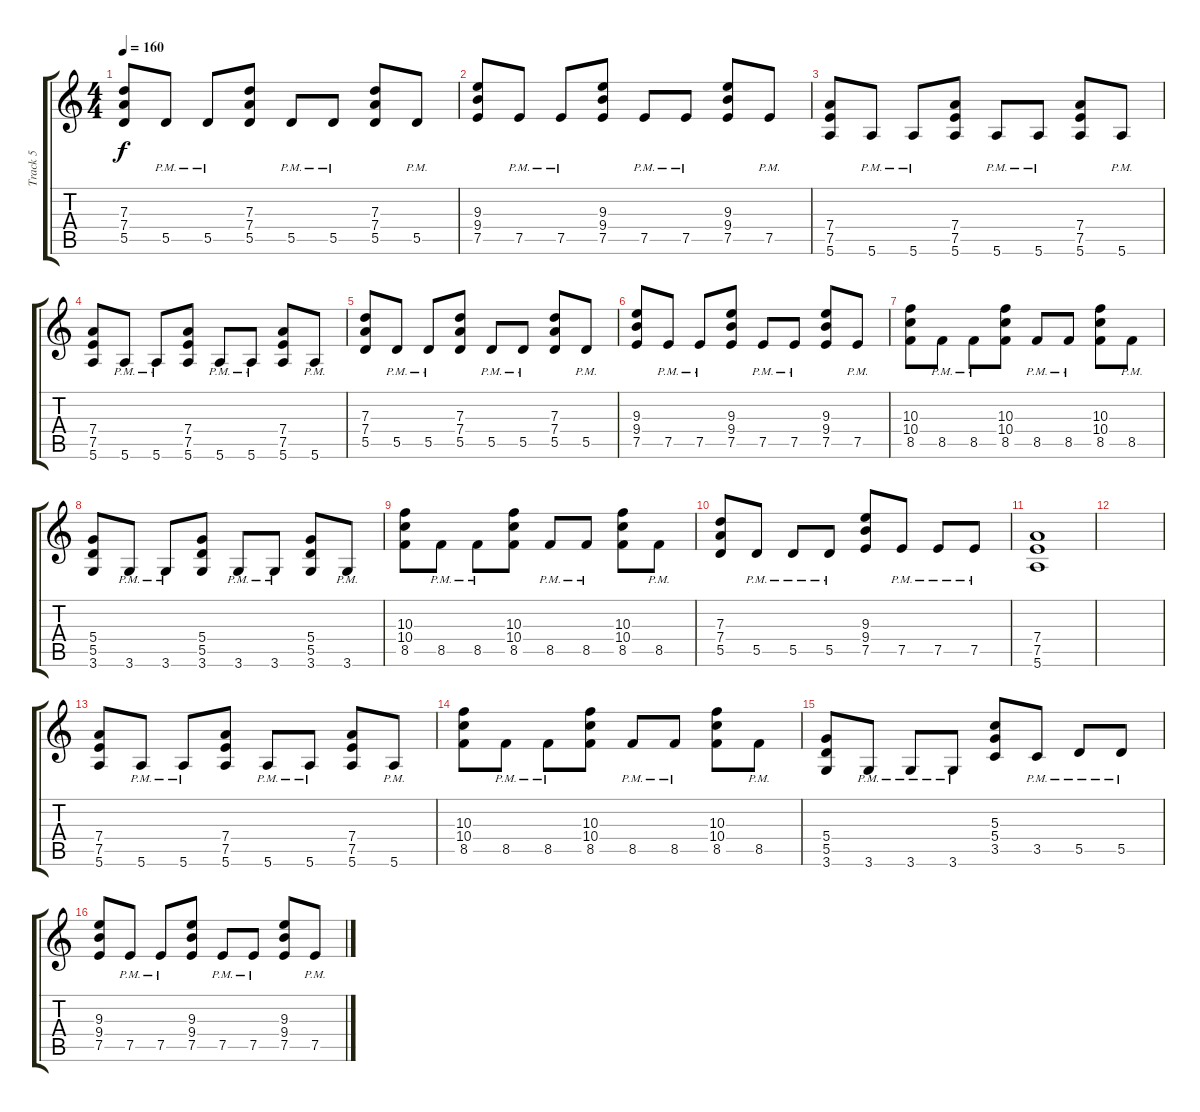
\track ("Track 5" "Track 5") {instrument overdrivenguitar}
\staff {score tabs}
\tuning (E4 B3 G3 D3 A2 E2) {hide}
\ts (4 4)
\tempo 160
\clef g2
\ks c
(7.3 7.4 5.5).8{dy f} 5.5{pm}.8 5.5{pm}.8 (7.3 7.4 5.5).8 5.5{pm}.8 5.5{pm}.8 (7.3 7.4 5.5).8 5.5{pm}.8 |
(9.3 9.4 7.5).8 7.5{pm}.8 7.5{pm}.8 (9.3 9.4 7.5).8 7.5{pm}.8 7.5{pm}.8 (9.3 9.4 7.5).8 7.5{pm}.8 |
(7.4 7.5 5.6).8 5.6{pm}.8 5.6{pm}.8 (7.4 7.5 5.6).8 5.6{pm}.8 5.6{pm}.8 (7.4 7.5 5.6).8 5.6{pm}.8 |
(7.4 7.5 5.6).8 5.6{pm}.8 5.6{pm}.8 (7.4 7.5 5.6).8 5.6{pm}.8 5.6{pm}.8 (7.4 7.5 5.6).8 5.6{pm}.8 |
(7.3 7.4 5.5).8 5.5{pm}.8 5.5{pm}.8 (7.3 7.4 5.5).8 5.5{pm}.8 5.5{pm}.8 (7.3 7.4 5.5).8 5.5{pm}.8 |
(9.3 9.4 7.5).8 7.5{pm}.8 7.5{pm}.8 (9.3 9.4 7.5).8 7.5{pm}.8 7.5{pm}.8 (9.3 9.4 7.5).8 7.5{pm}.8 |
(10.3 10.4 8.5).8 8.5{pm}.8 8.5{pm}.8 (10.3 10.4 8.5).8 8.5{pm}.8 8.5{pm}.8 (10.3 10.4 8.5).8 8.5{pm}.8 |
(5.4 5.5 3.6).8 3.6{pm}.8 3.6{pm}.8 (5.4 5.5 3.6).8 3.6{pm}.8 3.6{pm}.8 (5.4 5.5 3.6).8 3.6{pm}.8 |
(10.3 10.4 8.5).8 8.5{pm}.8 8.5{pm}.8 (10.3 10.4 8.5).8 8.5{pm}.8 8.5{pm}.8 (10.3 10.4 8.5).8 8.5{pm}.8 |
(7.3 7.4 5.5).8 5.5{pm}.8 5.5{pm}.8 5.5{pm}.8 (9.3 9.4 7.5).8 7.5{pm}.8 7.5{pm}.8 7.5{pm}.8 |
(7.4 7.5 5.6).1 |
|
(7.4 7.5 5.6).8 5.6{pm}.8 5.6{pm}.8 (7.4 7.5 5.6).8 5.6{pm}.8 5.6{pm}.8 (7.4 7.5 5.6).8 5.6{pm}.8 |
(10.3 10.4 8.5).8 8.5{pm}.8 8.5{pm}.8 (10.3 10.4 8.5).8 8.5{pm}.8 8.5{pm}.8 (10.3 10.4 8.5).8 8.5{pm}.8 |
(5.4 5.5 3.6).8 3.6{pm}.8 3.6{pm}.8 3.6{pm}.8 (5.3 5.4 3.5).8 3.5{pm}.8 5.5{pm}.8 5.5{pm}.8 |
(9.3 9.4 7.5).8 7.5{pm}.8 7.5{pm}.8 (9.3 9.4 7.5).8 7.5{pm}.8 7.5{pm}.8 (9.3 9.4 7.5).8 7.5{pm}.8
